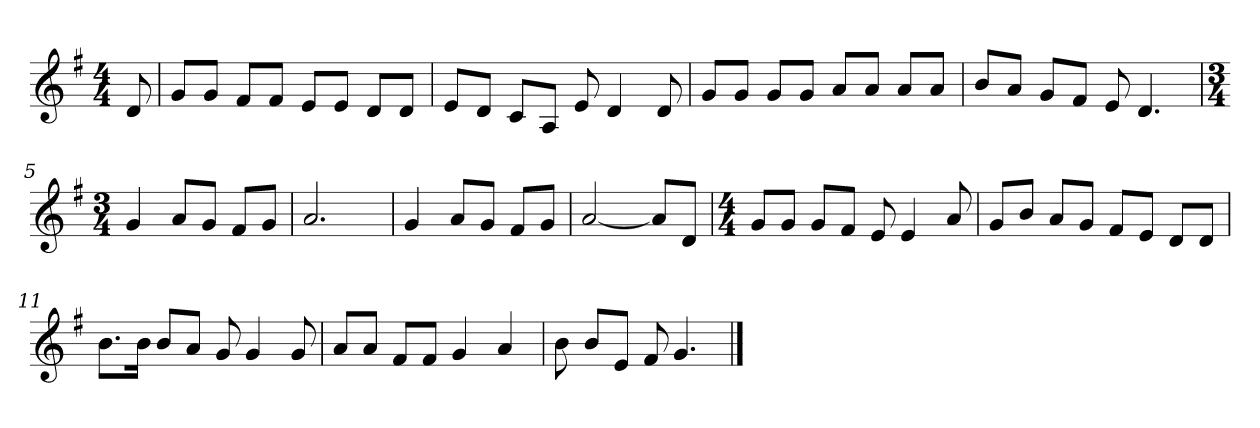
**kern
*part1
*staff1
*k[f#]
*M4/4
*MM120
=
8d
=1
8gL
8gJ
8f#L
8f#J
8eL
8eJ
8dL
8dJ
=2
8eL
8dJ
8cL
8AJ
8e
4d
8d
=3
8gL
8gJ
8gL
8gJ
8aL
8aJ
8aL
8aJ
=4
8bL
8aJ
8gL
8f#J
8e
4.d
=5
*M3/4
4g
8aL
8gJ
8f#L
8gJ
=6
2.a
=7
4g
8aL
8gJ
8f#L
8gJ
=8
[2a
8aL]
8dJ
=9
*M4/4
8gL
8gJ
8gL
8f#J
8e
4e
8a
=10
8gL
8bJ
8aL
8gJ
8f#L
8eJ
8dL
8dJ
=11
8.bL
16bJk
8bL
8aJ
8g
4g
8g
=12
8aL
8aJ
8f#L
8f#J
4g
4a
=13
8b
8bL
8eJ
8f#
4.g
==
*-
